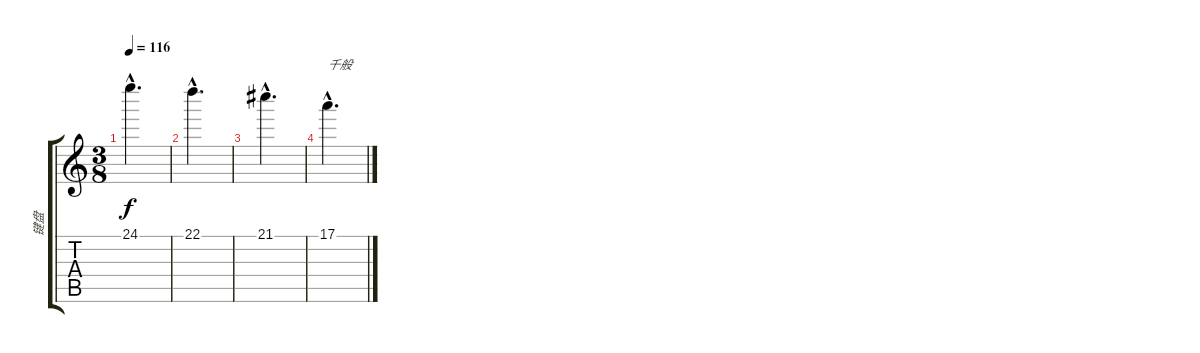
\track ("键盘" "键盘") {instrument acousticguitarnylon}
\staff {score tabs}
\tuning (E4 B3 G3 D3 A2 E2) {hide}
\ts (3 8)
\tempo 116
\clef g2
\ks c
24.1{hac t}.4{d dy f} |
22.1{hac}.4{d} |
21.1{hac}.4{d} |
17.1{hac}.4{d txt "千般"}
